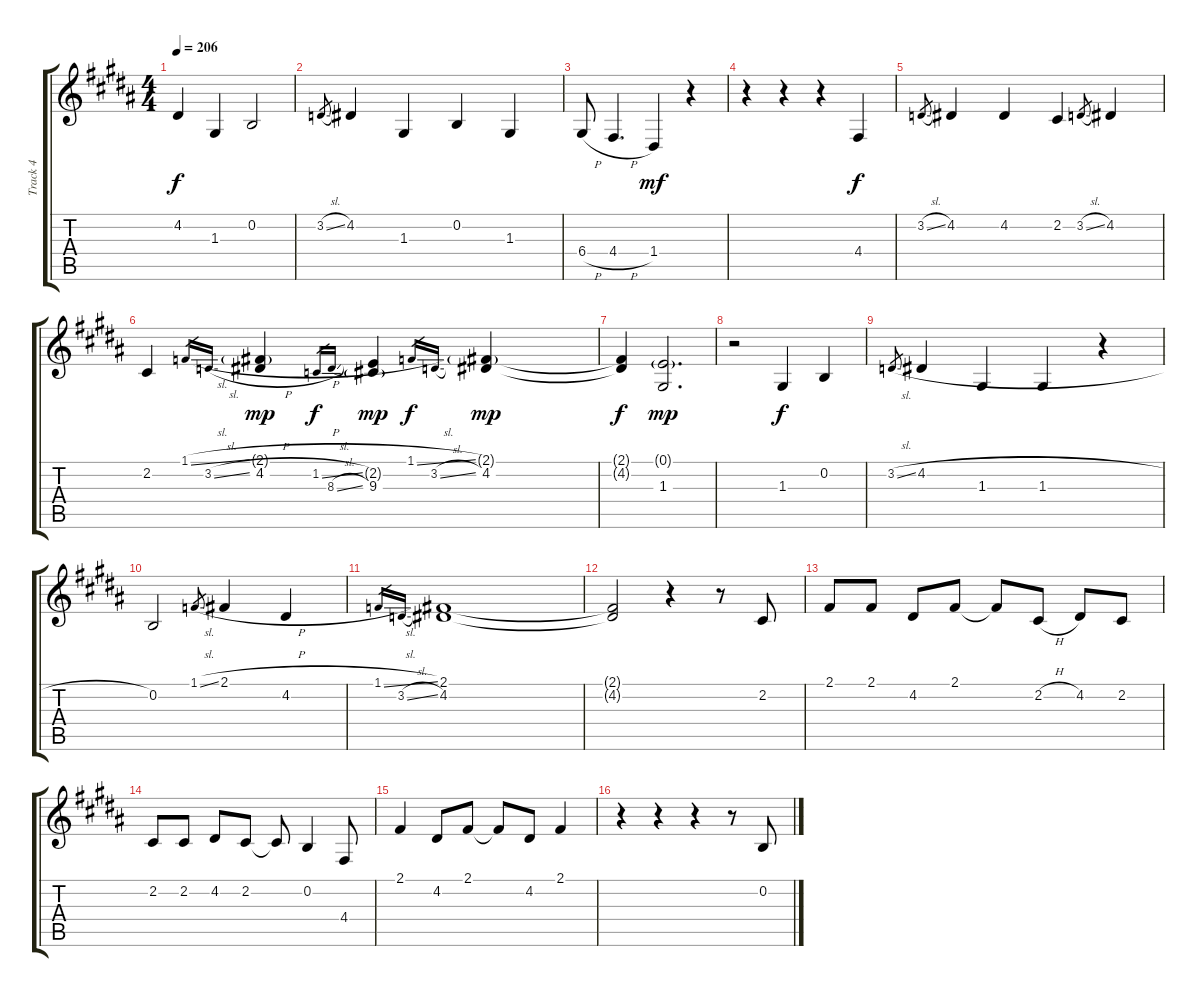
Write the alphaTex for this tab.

\track ("Track 4" "Track 4") {instrument clarinet}
\staff {score tabs}
\tuning (E4 B3 G3 D3 A2 E2) {hide}
\ts (4 4)
\tempo 206
\clef g2
\ks b
4.2.4{dy f} 1.3.4 0.2.2 |
3.2{sl}.8{gr} 4.2.4 1.3.4 0.2.4 1.3.4 |
6.4{h}.8 4.4{h}.4{d} 1.4.4{dy mf} r.4 |
r.4 r.4 r.4 4.4.4{dy f} |
3.2{sl}.8{gr} 4.2.4 4.2.4 2.2.4 3.2{sl}.8{gr} 4.2.4 |
2.2.4 1.1{sl}.16{gr} 3.2{sl}.16{gr} (2.1{h g} 4.2{h}).4{dy mp} 1.2{sl}.16{gr dy f} 8.3{sl}.16{gr} (2.2{g} 9.3).4{dy mp} 1.1{sl}.16{gr dy f} 3.2{sl}.16{gr} (2.1{g} 4.2).4{dy mp} |
(2.1{t} 4.2{t}).4{dy f} (0.1{g} 1.3).2{d dy mp} |
r.2 1.3.4{dy f} 0.2.4 |
3.2{sl}.8{gr} 4.2{h}.4 1.3.4 1.3.4 r.4 |
0.2.2 1.1{sl}.8{gr} 2.1{h}.4 4.2.4 |
1.1{sl}.16{gr} 3.2{sl}.16{gr} (2.1 4.2).1 |
(2.1{t} 4.2{t}).2 r.4 r.8 2.2.8 |
2.1.8 2.1.8 4.2.8 2.1.8 2.1{t}.8 2.2{h}.8 4.2.8 2.2.8 |
2.2.8 2.2.8 4.2.8 2.2.8 2.2{t}.8 0.2.4 4.4.8 |
2.1.4 4.2.8 2.1.8 2.1{t}.8 4.2.8 2.1.4 |
r.4 r.4 r.4 r.8 0.2.8
